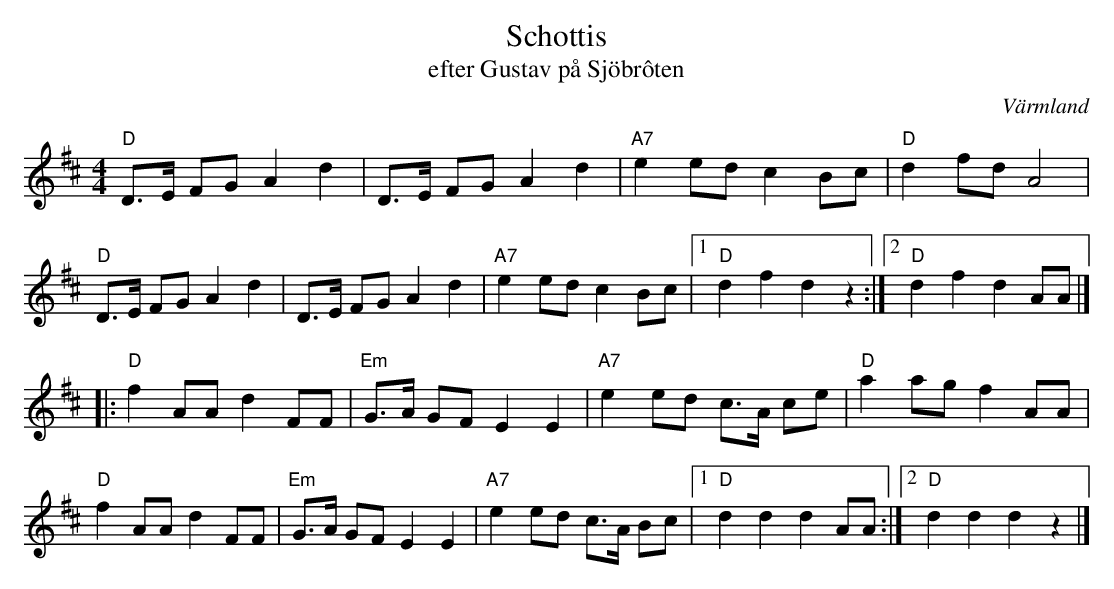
X:1
T:Schottis
T:efter Gustav på Sjöbrôten
O:Värmland
M:4/4
L:1/8
K:D
V:1
"D" D>E FG A2 d2 | D>E FG A2 d2 | "A7" e2 ed c2 Bc | "D" d2 fd A4 |
"D" D>E FG A2 d2 | D>E FG A2 d2 | "A7" e2 ed c2 Bc |1 "D" d2 f2 d2 z2 :|2 "D" d2 f2 d2 AA |]
|: "D" f2 AA d2 FF | "Em" G>A GF E2 E2 | "A7" e2 ed c>A ce | "D" a2 ag f2 AA |
"D" f2 AA d2 FF | "Em" G>A GF E2 E2 | "A7" e2 ed c>A Bc |1 "D" d2 d2 d2 AA :|2 "D" d2 d2 d2 z2 |]
